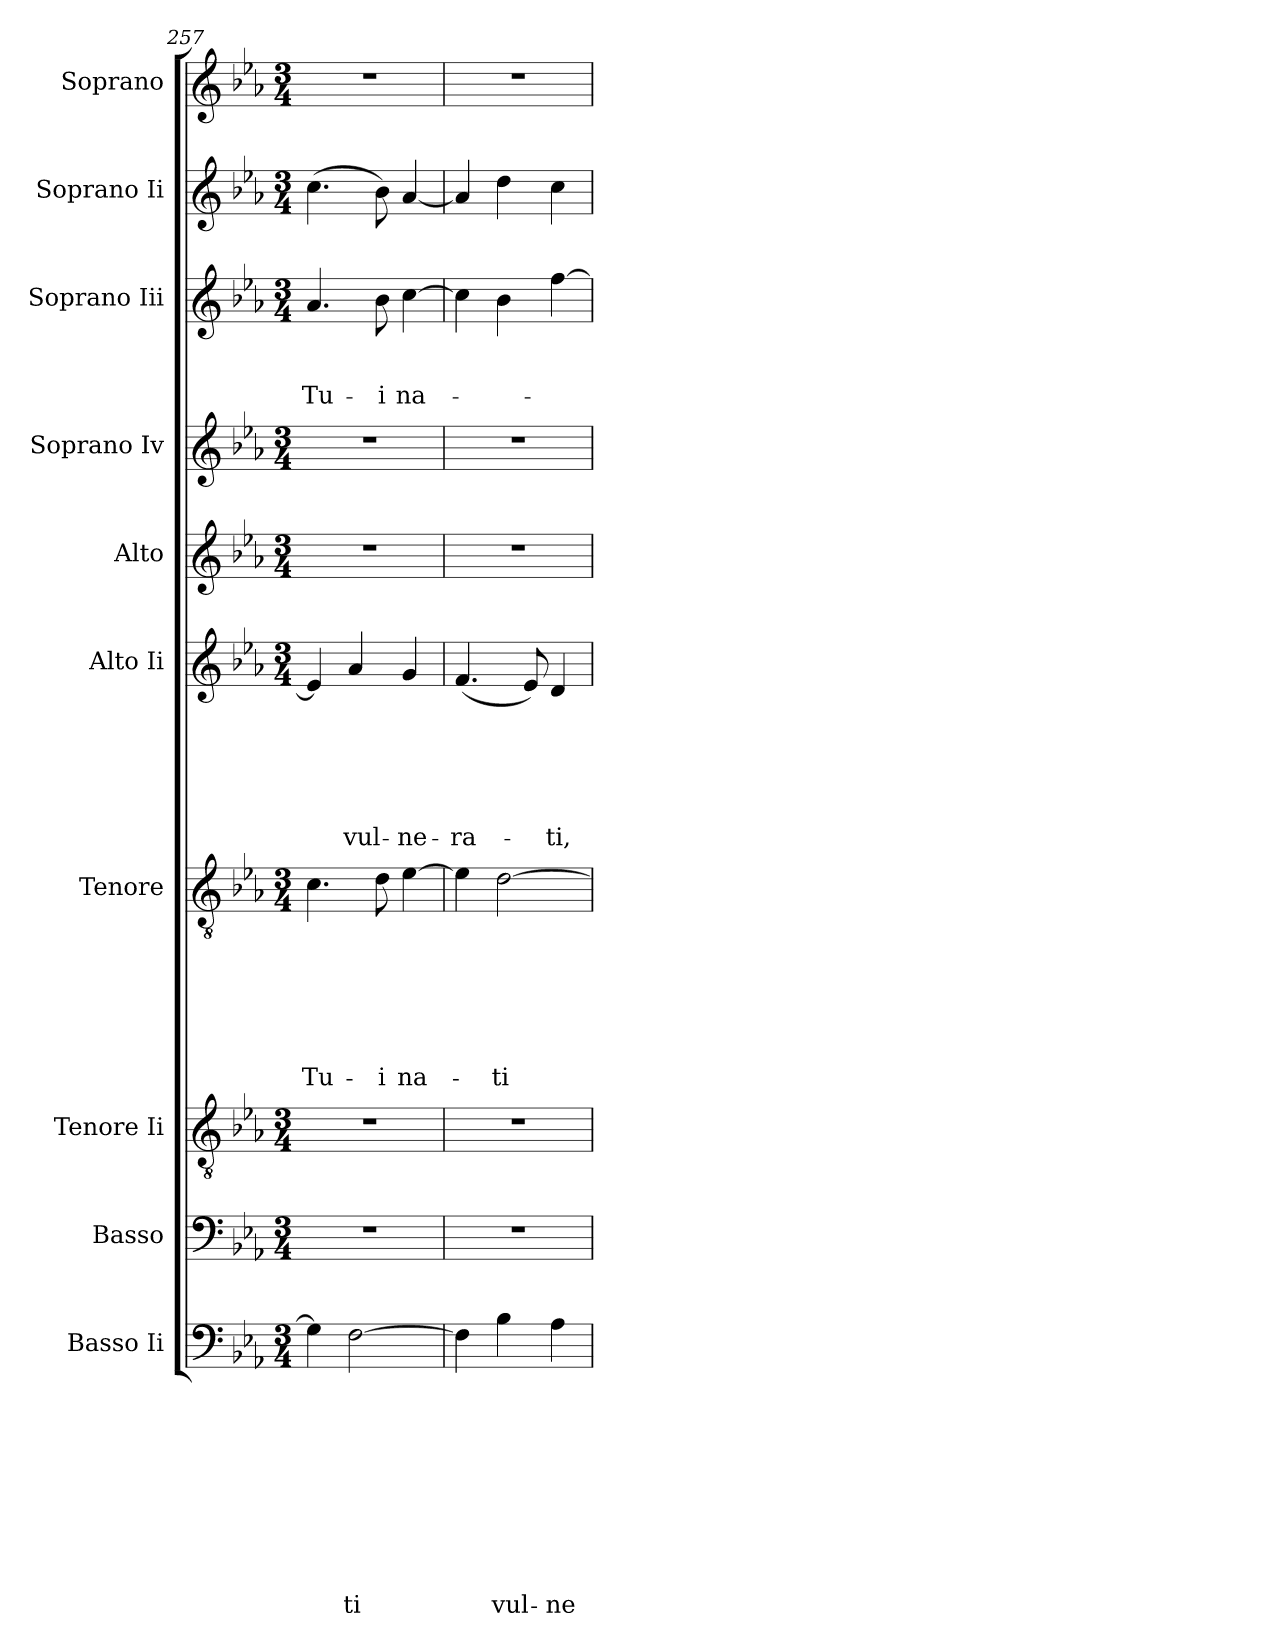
**kern	**text	**text	**text	**text	**text	**text	**text	**text	**text	**text	**kern	**kern	**kern	**text	**text	**text	**text	**text	**text	**text	**kern	**text	**text	**text	**text	**text	**text	**kern	**kern	**kern	**text	**text	**text	**kern	**kern
*part10	*part10	*part10	*part10	*part10	*part10	*part10	*part10	*part10	*part10	*part10	*part9	*part8	*part7	*part7	*part7	*part7	*part7	*part7	*part7	*part7	*part6	*part6	*part6	*part6	*part6	*part6	*part6	*part5	*part4	*part3	*part3	*part3	*part3	*part2	*part1
*staff10	*staff10	*staff10	*staff10	*staff10	*staff10	*staff10	*staff10	*staff10	*staff10	*staff10	*staff9	*staff8	*staff7	*staff7	*staff7	*staff7	*staff7	*staff7	*staff7	*staff7	*staff6	*staff6	*staff6	*staff6	*staff6	*staff6	*staff6	*staff5	*staff4	*staff3	*staff3	*staff3	*staff3	*staff2	*staff1
*I"Basso Ii	*	*	*	*	*	*	*	*	*	*	*I"Basso	*I"Tenore Ii	*I"Tenore	*	*	*	*	*	*	*	*I"Alto Ii	*	*	*	*	*	*	*I"Alto	*I"Soprano Iv	*I"Soprano Iii	*	*	*	*I"Soprano Ii	*I"Soprano
*clefF4	*	*	*	*	*	*	*	*	*	*	*clefF4	*clefGv2	*clefGv2	*	*	*	*	*	*	*	*clefG2	*	*	*	*	*	*	*clefG2	*clefG2	*clefG2	*	*	*	*clefG2	*clefG2
*k[b-e-a-]	*	*	*	*	*	*	*	*	*	*	*k[b-e-a-]	*k[b-e-a-]	*k[b-e-a-]	*	*	*	*	*	*	*	*k[b-e-a-]	*	*	*	*	*	*	*k[b-e-a-]	*k[b-e-a-]	*k[b-e-a-]	*	*	*	*k[b-e-a-]	*k[b-e-a-]
*E-:	*	*	*	*	*	*	*	*	*	*	*E-:	*E-:	*E-:	*	*	*	*	*	*	*	*E-:	*	*	*	*	*	*	*E-:	*E-:	*E-:	*	*	*	*E-:	*E-:
*M3/4	*	*	*	*	*	*	*	*	*	*	*M3/4	*M3/4	*M3/4	*	*	*	*	*	*	*	*M3/4	*	*	*	*	*	*	*M3/4	*M3/4	*M3/4	*	*	*	*M3/4	*M3/4
=257	=257	=257	=257	=257	=257	=257	=257	=257	=257	=257	=257	=257	=257	=257	=257	=257	=257	=257	=257	=257	=257	=257	=257	=257	=257	=257	=257	=257	=257	=257	=257	=257	=257	=257	=257
!	!	!	!	!	!	!	!	!	!	!	!LO:N:vis=1	!LO:N:vis=1	!	!	!	!	!	!	!	!LO:LY:b	!	!	!	!	!	!	!	!LO:N:vis=1	!LO:N:vis=1	!	!	!	!LO:LY:b	!	!LO:N:vis=1
4G\]	.	.	.	.	.	.	.	.	.	.	2.r	2.r	4.c\	.	.	.	.	.	.	Tu-	4e-/]	.	.	.	.	.	.	2.r	2.r	4.a-/	.	.	Tu-	(>4.cc\	2.r
!	!	!	!	!	!	!	!	!	!	!LO:LY:b	!	!	!	!	!	!	!	!	!	!	!	!	!	!	!	!	!LO:LY:b	!	!	!	!	!	!	!	!
[>2F\	.	.	.	.	.	.	.	.	.	-ti	.	.	.	.	.	.	.	.	.	.	4a-/	.	.	.	.	.	vul-	.	.	.	.	.	.	.	.
!	!	!	!	!	!	!	!	!	!	!	!	!	!	!	!	!	!	!	!	!LO:LY:b	!	!	!	!	!	!	!	!	!	!	!	!	!LO:LY:b	!	!
.	.	.	.	.	.	.	.	.	.	.	.	.	8d\	.	.	.	.	.	.	-i	.	.	.	.	.	.	.	.	.	8b-\	.	.	-i	8b-\)	.
!	!	!	!	!	!	!	!	!	!	!	!	!	!	!	!	!	!	!	!	!LO:LY:b	!	!	!	!	!	!	!LO:LY:b	!	!	!	!	!	!LO:LY:b	!	!
.	.	.	.	.	.	.	.	.	.	.	.	.	[>4e-\	.	.	.	.	.	.	na-	4g/	.	.	.	.	.	-ne-	.	.	[>4cc\	.	.	na-	[<4a-/	.
=258	=258	=258	=258	=258	=258	=258	=258	=258	=258	=258	=258	=258	=258	=258	=258	=258	=258	=258	=258	=258	=258	=258	=258	=258	=258	=258	=258	=258	=258	=258	=258	=258	=258	=258	=258
!	!	!	!	!	!	!	!	!	!	!	!LO:N:vis=1	!LO:N:vis=1	!	!	!	!	!	!	!	!	!	!	!	!	!	!	!LO:LY:b	!LO:N:vis=1	!LO:N:vis=1	!	!	!	!	!	!LO:N:vis=1
4F\]	.	.	.	.	.	.	.	.	.	.	2.r	2.r	4e-\]	.	.	.	.	.	.	.	(<4.f/	.	.	.	.	.	-ra-	2.r	2.r	4cc\]	.	.	.	4a-/]	2.r
!	!	!	!	!	!	!	!	!	!	!LO:LY:b	!	!	!	!	!	!	!	!	!	!LO:LY:b	!	!	!	!	!	!	!	!	!	!	!	!	!	!	!
4B-\	.	.	.	.	.	.	.	.	.	vul-	.	.	[>2d\	.	.	.	.	.	.	-ti	.	.	.	.	.	.	.	.	.	4b-\	.	.	.	4dd\	.
.	.	.	.	.	.	.	.	.	.	.	.	.	.	.	.	.	.	.	.	.	8e-/)	.	.	.	.	.	.	.	.	.	.	.	.	.	.
!	!	!	!	!	!	!	!	!	!	!LO:LY:b	!	!	!	!	!	!	!	!	!	!	!	!	!	!	!	!	!LO:LY:b	!	!	!	!	!	!	!	!
4A-\	.	.	.	.	.	.	.	.	.	-ne-	.	.	.	.	.	.	.	.	.	.	4d/	.	.	.	.	.	-ti,	.	.	[>4ff\	.	.	.	4cc\	.
=	=	=	=	=	=	=	=	=	=	=	=	=	=	=	=	=	=	=	=	=	=	=	=	=	=	=	=	=	=	=	=	=	=	=	=
*-	*-	*-	*-	*-	*-	*-	*-	*-	*-	*-	*-	*-	*-	*-	*-	*-	*-	*-	*-	*-	*-	*-	*-	*-	*-	*-	*-	*-	*-	*-	*-	*-	*-	*-	*-
